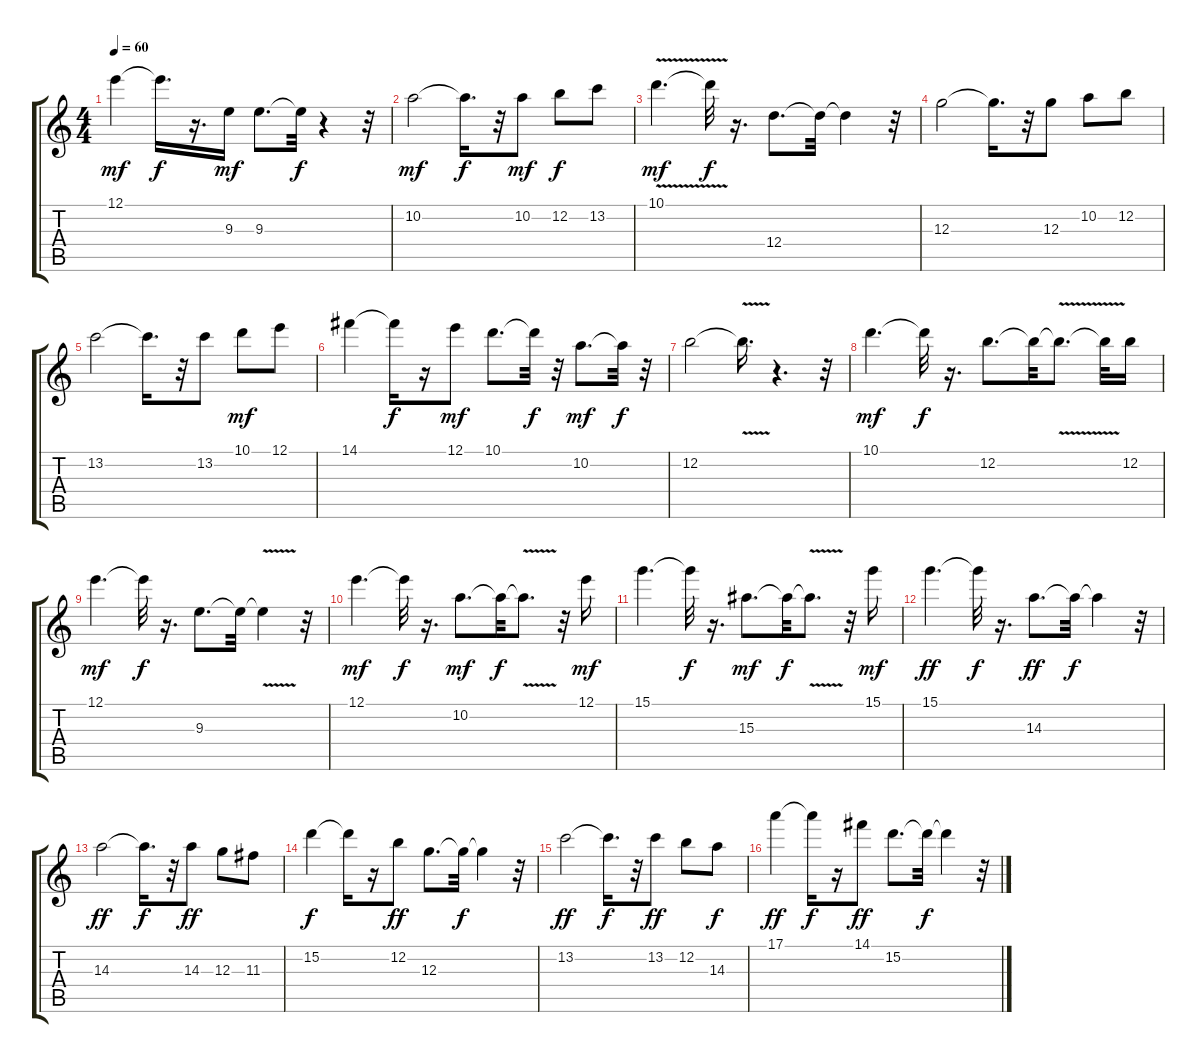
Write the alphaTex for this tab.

\track "" {instrument overdrivenguitar}
\staff {score tabs}
\tuning (E4 B3 G3 D3 A2 E2) {hide}
\ts (4 4)
\tempo 60
\clef g2
\ks c
12.1.4{dy mf} 12.1{t}.16{d dy f} r.16{d} 9.3.16{dy mf} 9.3.8{d} 9.3{t}.32{dy f} r.4 r.32 |
10.2.2{dy mf} 10.2{t}.16{d dy f} r.32 10.2.8{dy mf} 12.2.8{dy f} 13.2.8 |
10.1{v}.4{d dy mf} 10.1{t}.32{dy f} r.16{d} 12.4.8{d} 12.4{t}.32 12.4{t}.4 r.32 |
12.3.2 12.3{t}.16{d} r.32 12.3.8 10.2.8 12.2.8 |
13.2.2 13.2{t}.16{d} r.32 13.2.8 10.1.8{dy mf} 12.1.8 |
14.1.4 14.1{t}.16{dy f} r.16 12.1.8{dy mf} 10.1.8{d} 10.1{t}.32{dy f} r.32 10.2.8{d dy mf} 10.2{t}.32{dy f} r.32 |
12.2.2 12.2{v t}.16{d} r.4{d} r.32 |
10.1.4{d dy mf} 10.1{t}.32{dy f} r.16{d} 12.2.8{d} 12.2{t}.32 12.2{v t}.8{d} 12.2{t}.32 12.2.16 |
12.1.4{d dy mf} 12.1{t}.32{dy f} r.16{d} 9.3.8{d} 9.3{t}.32 9.3{v t}.4 r.32 |
12.1.4{d dy mf} 12.1{t}.32{dy f} r.16{d} 10.2.8{d dy mf} 10.2{t}.32{dy f} 10.2{v t}.8{d} r.32 12.1.16{dy mf} |
15.1.4{d} 15.1{t}.32{dy f} r.16{d} 15.3.8{d dy mf} 15.3{t}.32{dy f} 15.3{v t}.8{d} r.32 15.1.16{dy mf} |
15.1.4{d dy ff} 15.1{t}.32{dy f} r.16{d} 14.3.8{d dy ff} 14.3{t}.32{dy f} 14.3{t}.4 r.32 |
14.3.2{dy ff} 14.3{t}.16{d dy f} r.32 14.3.8{dy ff} 12.3.8 11.3.8 |
15.2.4{dy f} 15.2{t}.16 r.16 12.2.8{dy ff} 12.3.8{d} 12.3{t}.32{dy f} 12.3{t}.4 r.32 |
13.2.2{dy ff} 13.2{t}.16{d dy f} r.32 13.2.8{dy ff} 12.2.8 14.3.8{dy f} |
17.1.4{dy ff} 17.1{t}.16{dy f} r.16 14.1.8{dy ff} 15.2.8{d} 15.2{t}.32{dy f} 15.2{t}.4 r.32
